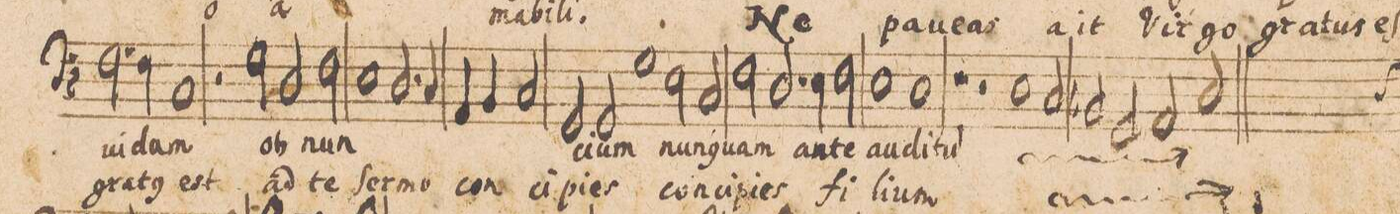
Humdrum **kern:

**kern	**text	**text
*I"BASSVS.	*	*
*clefF4	*	*
*k[]	*	*
*met(C|)	*	*
*M2/1	*	*
2.F\	.	gra-
4F\	-ni-	-t(us)
1C/	-dam	est
=21-	=21-	=21-
2r	.	.
2G\	ob	ad
2D/	.	.
2F\	nun-	te
=22-	=22-	=22-
1E\	.	ſer-
2.D/	.	-mo
4C/	.	.
=23-	=23-	=23-
4AA/	.	con-
4BB/	.	.
2C/	.	-ci-
2GG/	-ci-	-pi-
2GG/	-um	-es
=24-	=24-	=24-
1G\	nun-	con-
2E\	.	-ci-
2C/	-quam	-pi-
=25-	=25-	=25-
2F\	an-	-es
2.D/	-te	fi-
4E\	.	.
2F\	au-	.
=26-	=26-	=26-
1E\	-di-	li-
1D\	-tu(m)	-um
=27-	=27-	=27-
1r	.	.
2r	.	.
*	*ij	*ij
1D\	an-	fi-
=28-	=28-	=28-
2C/	-te	.
2BB-X/	au-	.
2GG/	.	.
=29-	=29-	=29-
1AA/	-di-	-li-
*custos:D	*	*
1D/	-tu(m)	-um
*	*Xij	*Xij
=30||	=30||	=30||
*M2/1	*	*
*met(C|)	*	*
*-	*-	*-
